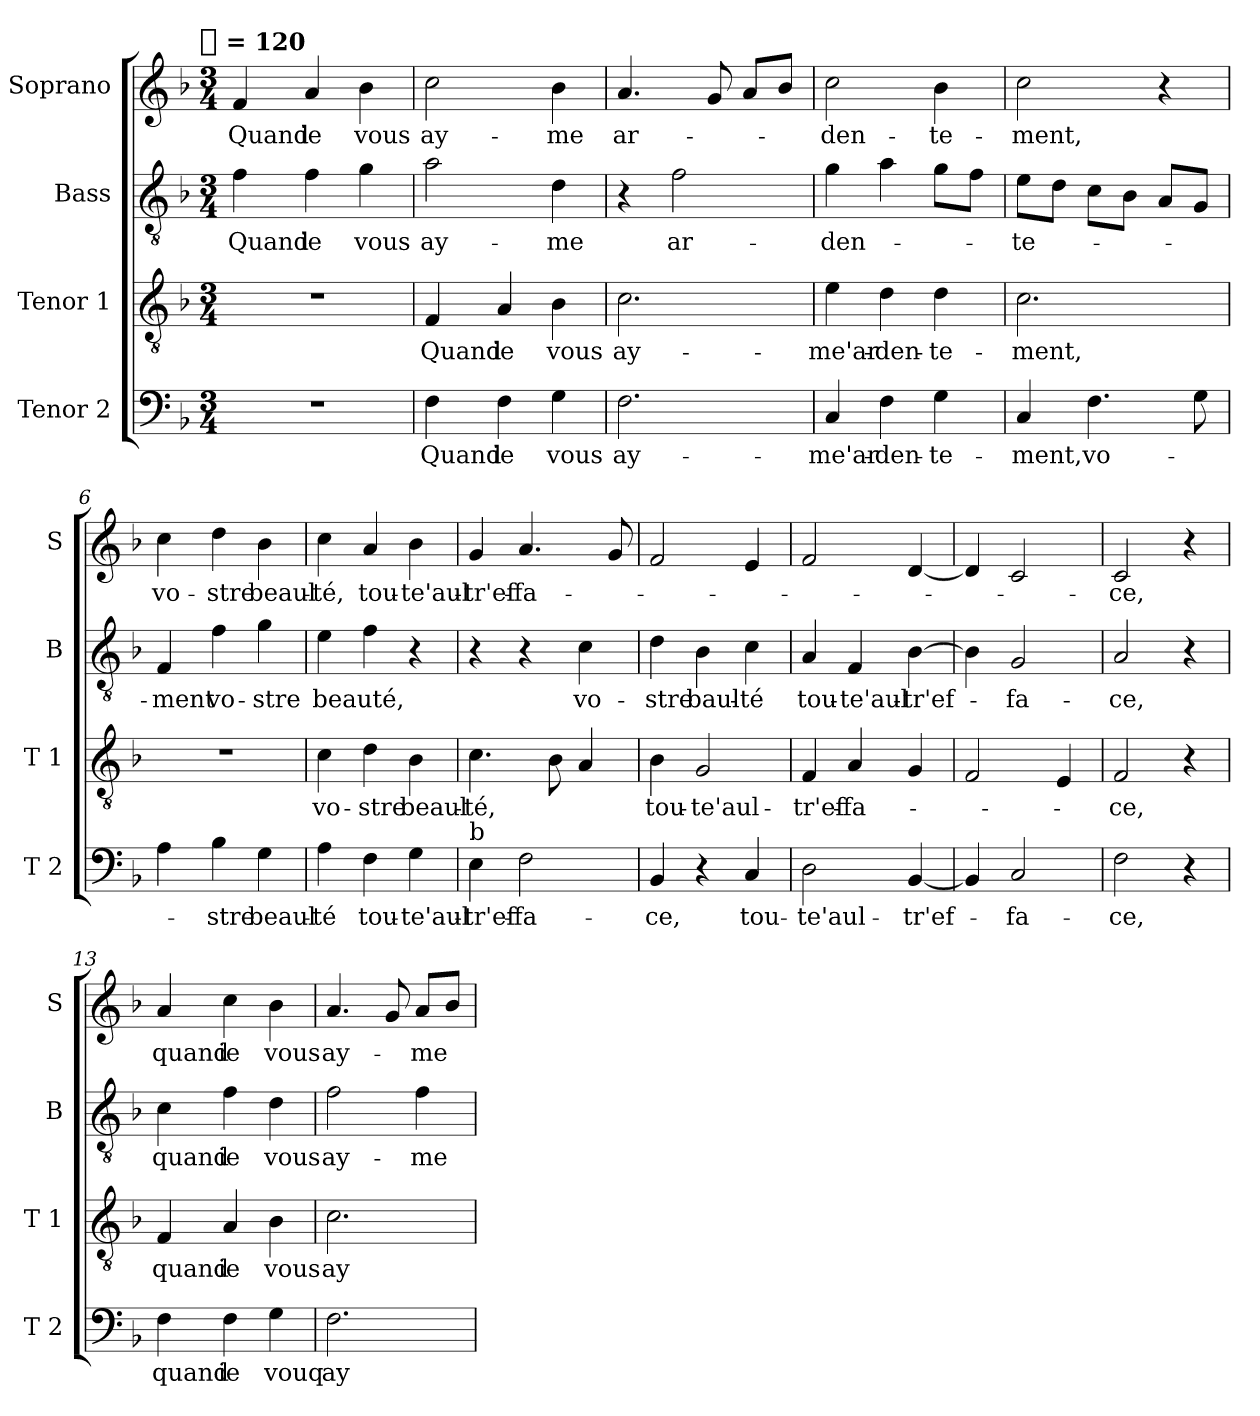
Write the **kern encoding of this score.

**kern	**text	**kern	**text	**kern	**text	**kern	**text
*part4	*part4	*part3	*part3	*part2	*part2	*part1	*part1
*staff4	*staff4	*staff3	*staff3	*staff2	*staff2	*staff1	*staff1
*I"Tenor 2	*	*I"Tenor 1	*	*I"Bass	*	*I"Soprano	*
*I'T 2	*	*I'T 1	*	*I'B	*	*I'S	*
*clefF4	*	*clefGv2	*	*clefGv2	*	*clefG2	*
*k[b-]	*	*k[b-]	*	*k[b-]	*	*k[b-]	*
!!LO:TX:omd:t=[quarter] = 120
*M3/4	*	*M3/4	*	*M3/4	*	*M3/4	*
*MM120	*	*MM120	*	*MM120	*	*MM120	*
=1	=1	=1	=1	=1	=1	=1	=1
!	!	!	!	!	!LO:LY:b	!	!LO:LY:b
2.r	.	2.r	.	4f\	Quand	4f/	Quand
!	!	!	!	!	!LO:LY:b	!	!LO:LY:b
.	.	.	.	4f\	ie	4a/	ie
!	!	!	!	!	!LO:LY:b	!	!LO:LY:b
.	.	.	.	4g\	vous	4b-\	vous
=2	=2	=2	=2	=2	=2	=2	=2
!	!LO:LY:b	!	!LO:LY:b	!	!LO:LY:b	!	!LO:LY:b
4F\	Quand	4F/	Quand	2a\	ay-	2cc\	ay-
!	!LO:LY:b	!	!LO:LY:b	!	!	!	!
4F\	ie	4A/	ie	.	.	.	.
!	!LO:LY:b	!	!LO:LY:b	!	!LO:LY:b	!	!LO:LY:b
4G\	vous	4B-\	vous	4d\	-me	4b-\	-me
=3	=3	=3	=3	=3	=3	=3	=3
!	!LO:LY:b	!	!LO:LY:b	!	!	!	!LO:LY:b
2.F\	ay-	2.c\	ay-	4r	.	4.a/	ar-
!	!	!	!	!	!LO:LY:b	!	!
.	.	.	.	2f\	ar-	.	.
.	.	.	.	.	.	8g/	.
.	.	.	.	.	.	8aL	.
.	.	.	.	.	.	8b-J	.
=4	=4	=4	=4	=4	=4	=4	=4
!	!LO:LY:b	!	!LO:LY:b	!	!LO:LY:b	!	!LO:LY:b
4C/	-me'ar-	4e\	-me'ar-	4g\	-den-	2cc\	-den-
!	!LO:LY:b	!	!LO:LY:b	!	!	!	!
4F\	-den-	4d\	-den-	4a\	.	.	.
!	!LO:LY:b	!	!LO:LY:b	!	!	!	!LO:LY:b
4G\	-te-	4d\	-te-	8gL	.	4b-\	-te-
.	.	.	.	8fJ	.	.	.
=5	=5	=5	=5	=5	=5	=5	=5
!	!LO:LY:b	!	!LO:LY:b	!	!LO:LY:b	!	!LO:LY:b
4C/	-ment,	2.c\	-ment,	8eL	-te-	2cc\	-ment,
.	.	.	.	8dJ	.	.	.
!	!LO:LY:b	!	!	!	!	!	!
4.F\	vo-	.	.	8cL	.	.	.
.	.	.	.	8B-J	.	.	.
.	.	.	.	8AL	.	4r	.
8G\	.	.	.	8GJ	.	.	.
!!LO:LB:g=z
=6	=6	=6	=6	=6	=6	=6	=6
!	!	!	!	!	!LO:LY:b	!	!LO:LY:b
4A\	.	2.r	.	4F/	-ment	4cc\	vo-
!	!LO:LY:b	!	!	!	!LO:LY:b	!	!LO:LY:b
4B-\	-stre	.	.	4f\	vo-	4dd\	-stre
!	!LO:LY:b	!	!	!	!LO:LY:b	!	!LO:LY:b
4G\	beaul-	.	.	4g\	-stre	4b-\	beaul-
=7	=7	=7	=7	=7	=7	=7	=7
!	!LO:LY:b	!	!LO:LY:b	!	!LO:LY:b	!	!LO:LY:b
4A\	-té	4c\	vo-	4e\	beauté,	4cc\	-té,
!	!LO:LY:b	!	!LO:LY:b	!	!	!	!LO:LY:b
4F\	tou-	4d\	-stre	4f\	.	4a/	tou-
!	!LO:LY:b	!	!LO:LY:b	!	!	!	!LO:LY:b
4G\	-te'aul-	4B-\	beaul-	4r	.	4b-\	-te'aul-
=8	=8	=8	=8	=8	=8	=8	=8
!LO:TX:a:t=b	!	!	!	!	!	!	!
!	!LO:LY:b	!	!LO:LY:b	!	!	!	!LO:LY:b
4E\	-tr'ef-	4.c\	-té,	4r	.	4g/	-tr'ef-
!	!LO:LY:b	!	!	!	!	!	!LO:LY:b
2F\	-fa-	.	.	4r	.	4.a/	-fa-
.	.	8B-\	.	.	.	.	.
!	!	!	!	!	!LO:LY:b	!	!
.	.	4A/	.	4c\	vo-	.	.
.	.	.	.	.	.	8g/	.
=9	=9	=9	=9	=9	=9	=9	=9
!	!LO:LY:b	!	!LO:LY:b	!	!LO:LY:b	!	!
4BB-/	-ce,	4B-\	tou-	4d\	-stre	2f/	.
!	!	!	!LO:LY:b	!	!LO:LY:b	!	!
4r	.	2G/	-te'aul-	4B-\	baul-	.	.
!	!LO:LY:b	!	!	!	!LO:LY:b	!	!
4C/	tou-	.	.	4c\	-té	4e/	.
=10	=10	=10	=10	=10	=10	=10	=10
!	!LO:LY:b	!	!LO:LY:b	!	!LO:LY:b	!	!
2D\	-te'aul-	4F/	-tr'ef-	4A/	tou-	2f/	.
!	!	!	!LO:LY:b	!	!LO:LY:b	!	!
.	.	4A/	-fa-	4F/	-te'aul-	.	.
!	!LO:LY:b	!	!	!	!LO:LY:b	!	!
[4BB-/	-tr'ef-	4G/	.	[4B-\	-tr'ef-	[4d/	.
=11	=11	=11	=11	=11	=11	=11	=11
4BB-/]	.	2F/	.	4B-\]	.	4d/]	.
!	!LO:LY:b	!	!	!	!LO:LY:b	!	!
2C/	-fa-	.	.	2G/	-fa-	2c/	.
.	.	4E/	.	.	.	.	.
!!LO:PB:g=z
=12	=12	=12	=12	=12	=12	=12	=12
!	!LO:LY:b	!	!LO:LY:b	!	!LO:LY:b	!	!LO:LY:b
2F\	-ce,	2F/	-ce,	2A/	-ce,	2c/	-ce,
4r	.	4r	.	4r	.	4r	.
=13	=13	=13	=13	=13	=13	=13	=13
!	!LO:LY:b	!	!LO:LY:b	!	!LO:LY:b	!	!LO:LY:b
4F\	quand	4F/	quand	4c\	quand	4a/	quand
!	!LO:LY:b	!	!LO:LY:b	!	!LO:LY:b	!	!LO:LY:b
4F\	ie	4A/	ie	4f\	ie	4cc\	ie
!	!LO:LY:b	!	!LO:LY:b	!	!LO:LY:b	!	!LO:LY:b
4G\	vouq	4B-\	vous	4d\	vous	4b-\	vous
=14	=14	=14	=14	=14	=14	=14	=14
!	!LO:LY:b	!	!LO:LY:b	!	!LO:LY:b	!	!LO:LY:b
2.F\	ay-	2.c\	ay-	2f\	ay-	4.a/	ay-
.	.	.	.	.	.	8g/	.
!	!	!	!	!	!LO:LY:b	!	!LO:LY:b
.	.	.	.	4f\	-me	8aL	-me
.	.	.	.	.	.	8b-J	.
=	=	=	=	=	=	=	=
*-	*-	*-	*-	*-	*-	*-	*-
